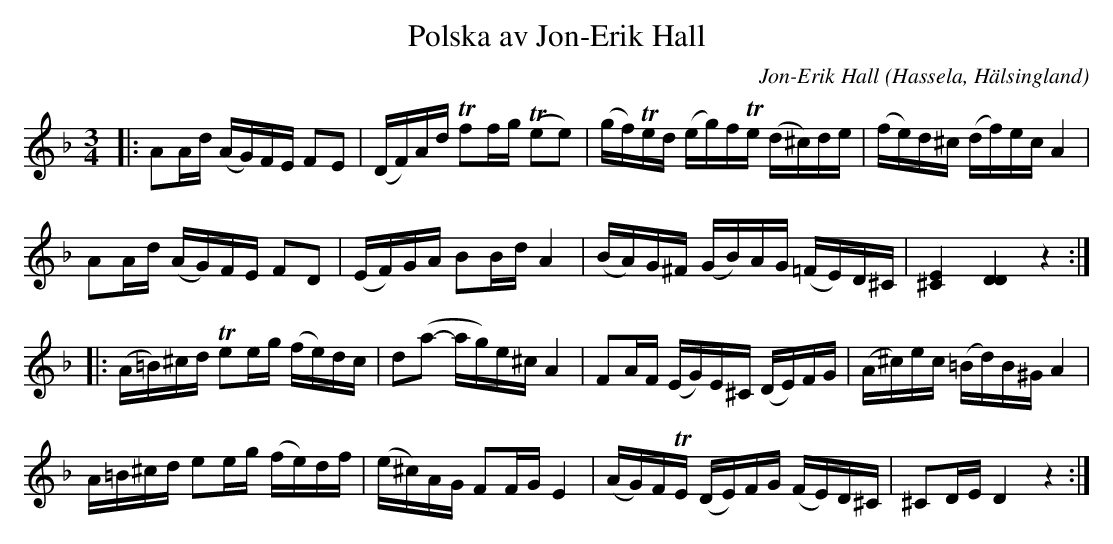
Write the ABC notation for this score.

X:1
T:Polska av Jon-Erik Hall
O:Hassela, Hälsingland
C:Jon-Erik Hall
M:3/4
L:1/16
K:Dm
|:A2Ad (AG)FE F2E2|(DF)Ad Tf2fg (Te2e2)|(gf)Ted (eg)fTe (d^c)de|(fe)d^c (df)ec A4|
A2Ad (AG)FE F2D2|(EF)GA B2Bd A4|(BA)G^F (GB)AG (=FE)D^C|[E^C]4 [DD]4 z4:|
|:(A=B)^cd Te2eg (fe)dc|d2(a2- ag)e^c A4|F2AF (EG)E^C (DE)FG|(A^c)ec (=Bd)B^G A4|
A=B^cd e2eg (fe)df|(e^c)AG F2FG E4|(AG)FTE (DE)FG (FE)D^C|^C2DE D4 z4:|
